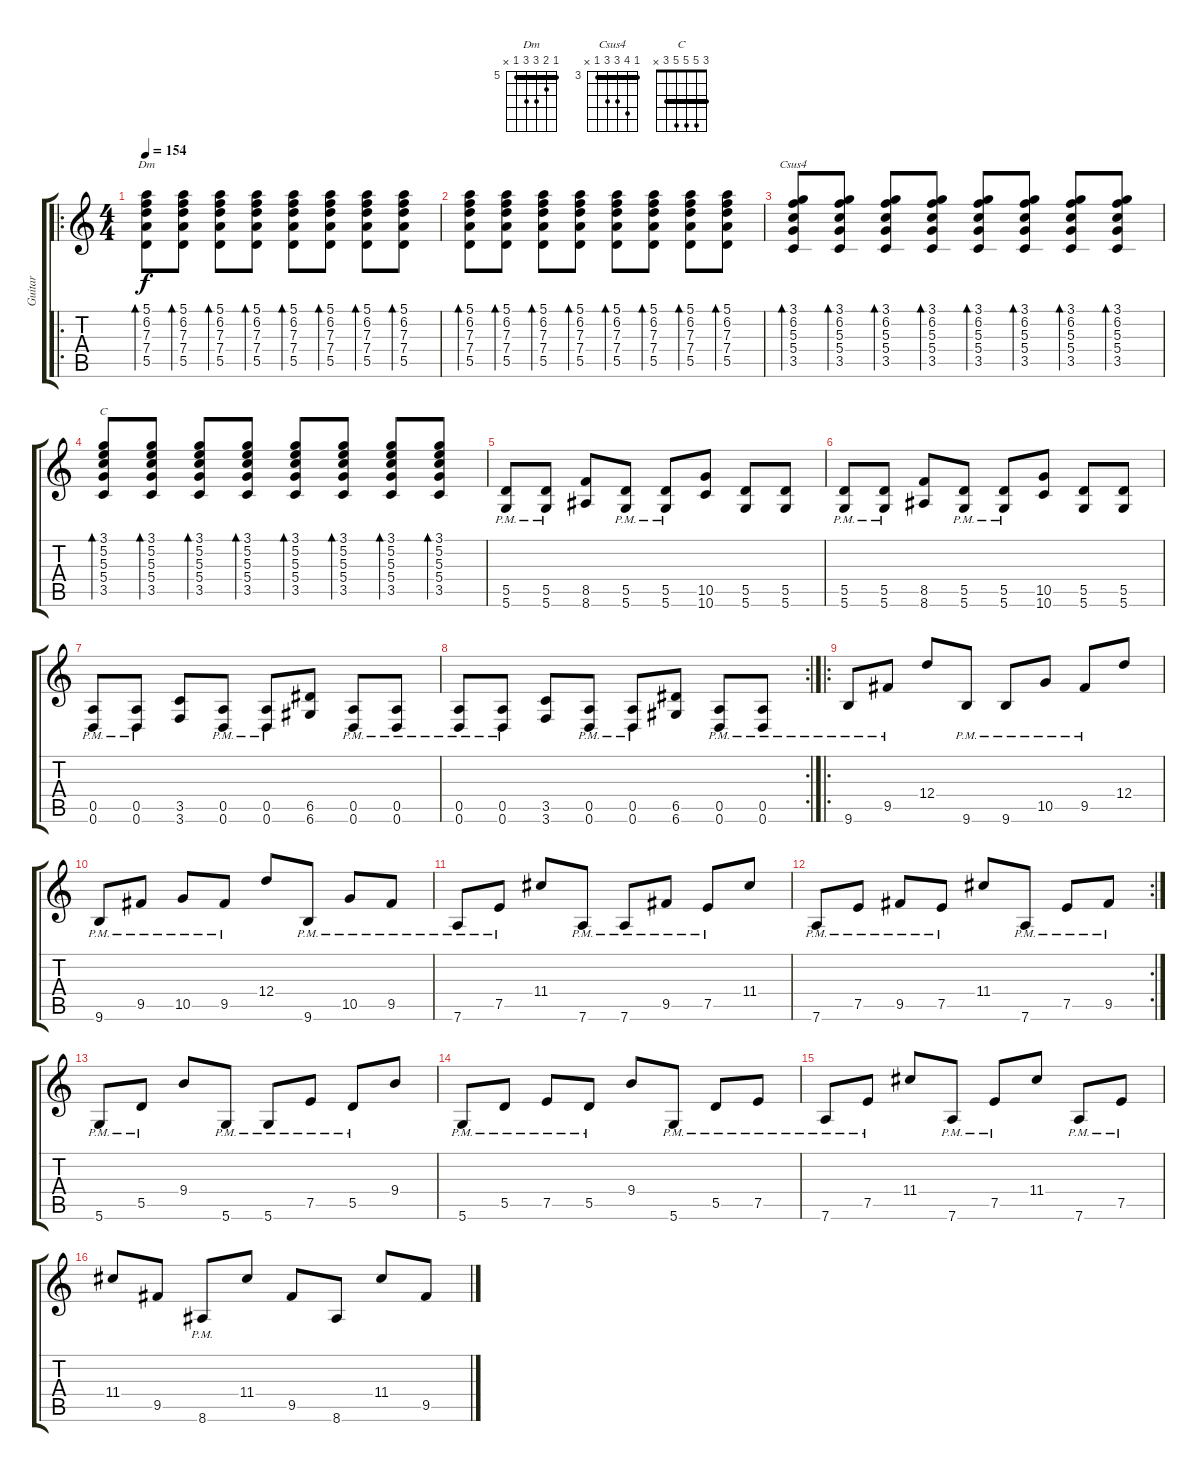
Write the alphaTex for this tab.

\track ("Guitar" "Guitar") {instrument distortionguitar}
\staff {score tabs}
\tuning (E4 B3 G3 D3 A2 D2) {hide}
\chord ("Dm" 5 6 7 7 5 x) {firstfret 5 barre 5}
\chord ("Csus4" 3 6 5 5 3 x) {firstfret 3 barre 3}
\chord ("C" 3 5 5 5 3 x) {barre 3}
\ro
\ts (4 4)
\tempo 154
\clef g2
\ks c
(5.1 6.2 7.3 7.4 5.5).8{bd 30 ch "Dm" dy f instrument distortionguitar} (5.1 6.2 7.3 7.4 5.5).8{bd 30} (5.1 6.2 7.3 7.4 5.5).8{bd 30} (5.1 6.2 7.3 7.4 5.5).8{bd 30} (5.1 6.2 7.3 7.4 5.5).8{bd 30} (5.1 6.2 7.3 7.4 5.5).8{bd 30} (5.1 6.2 7.3 7.4 5.5).8{bd 30} (5.1 6.2 7.3 7.4 5.5).8{bd 30} |
(5.1 6.2 7.3 7.4 5.5).8{bd 30} (5.1 6.2 7.3 7.4 5.5).8{bd 30} (5.1 6.2 7.3 7.4 5.5).8{bd 30} (5.1 6.2 7.3 7.4 5.5).8{bd 30} (5.1 6.2 7.3 7.4 5.5).8{bd 30} (5.1 6.2 7.3 7.4 5.5).8{bd 30} (5.1 6.2 7.3 7.4 5.5).8{bd 30} (5.1 6.2 7.3 7.4 5.5).8{bd 30} |
(3.1 6.2 5.3 5.4 3.5).8{bd 30 ch "Csus4"} (3.1 6.2 5.3 5.4 3.5).8{bd 30} (3.1 6.2 5.3 5.4 3.5).8{bd 30} (3.1 6.2 5.3 5.4 3.5).8{bd 30} (3.1 6.2 5.3 5.4 3.5).8{bd 30} (3.1 6.2 5.3 5.4 3.5).8{bd 30} (3.1 6.2 5.3 5.4 3.5).8{bd 30} (3.1 6.2 5.3 5.4 3.5).8{bd 30} |
(3.1 5.2 5.3 5.4 3.5).8{bd 30 ch "C"} (3.1 5.2 5.3 5.4 3.5).8{bd 30} (3.1 5.2 5.3 5.4 3.5).8{bd 30} (3.1 5.2 5.3 5.4 3.5).8{bd 30} (3.1 5.2 5.3 5.4 3.5).8{bd 30} (3.1 5.2 5.3 5.4 3.5).8{bd 30} (3.1 5.2 5.3 5.4 3.5).8{bd 30} (3.1 5.2 5.3 5.4 3.5).8{bd 30} |
(5.5{pm} 5.6{pm}).8 (5.5{pm} 5.6{pm}).8 (8.5 8.6).8 (5.5{pm} 5.6{pm}).8 (5.5{pm} 5.6{pm}).8 (10.5 10.6).8 (5.5 5.6).8 (5.5 5.6).8 |
(5.5{pm} 5.6{pm}).8 (5.5{pm} 5.6{pm}).8 (8.5 8.6).8 (5.5{pm} 5.6{pm}).8 (5.5{pm} 5.6{pm}).8 (10.5 10.6).8 (5.5 5.6).8 (5.5 5.6).8 |
(0.5{pm} 0.6{pm}).8 (0.5{pm} 0.6{pm}).8 (3.5 3.6).8 (0.5{pm} 0.6{pm}).8 (0.5{pm} 0.6{pm}).8 (6.5 6.6).8 (0.5{pm} 0.6{pm}).8 (0.5{pm} 0.6{pm}).8 |
\rc 2
(0.5{pm} 0.6{pm}).8 (0.5{pm} 0.6{pm}).8 (3.5 3.6).8 (0.5{pm} 0.6{pm}).8 (0.5{pm} 0.6{pm}).8 (6.5 6.6).8 (0.5{pm} 0.6{pm}).8 (0.5{pm} 0.6{pm}).8 |
\ro
9.6{pm}.8{instrument electricguitarjazz} 9.5{pm}.8 12.4.8 9.6{pm}.8 9.6{pm}.8 10.5{pm}.8 9.5{pm}.8 12.4.8 |
9.6{pm}.8 9.5{pm}.8 10.5{pm}.8 9.5{pm}.8 12.4.8 9.6{pm}.8 10.5{pm}.8 9.5{pm}.8 |
7.6{pm}.8 7.5{pm}.8 11.4.8 7.6{pm}.8 7.6{pm}.8 9.5{pm}.8 7.5{pm}.8 11.4.8 |
\rc 2
7.6{pm}.8 7.5{pm}.8 9.5{pm}.8 7.5{pm}.8 11.4.8 7.6{pm}.8 7.5{pm}.8 9.5{pm}.8 |
5.6{pm}.8 5.5{pm}.8 9.4.8 5.6{pm}.8 5.6{pm}.8 7.5{pm}.8 5.5{pm}.8 9.4.8 |
5.6{pm}.8 5.5{pm}.8 7.5{pm}.8 5.5{pm}.8 9.4.8 5.6{pm}.8 5.5{pm}.8 7.5{pm}.8 |
7.6{pm}.8 7.5{pm}.8 11.4.8 7.6{pm}.8 7.5{pm}.8 11.4.8 7.6{pm}.8 7.5{pm}.8 |
11.4.8 9.5.8 8.6{pm}.8 11.4.8 9.5.8 8.6.8 11.4.8 9.5.8
